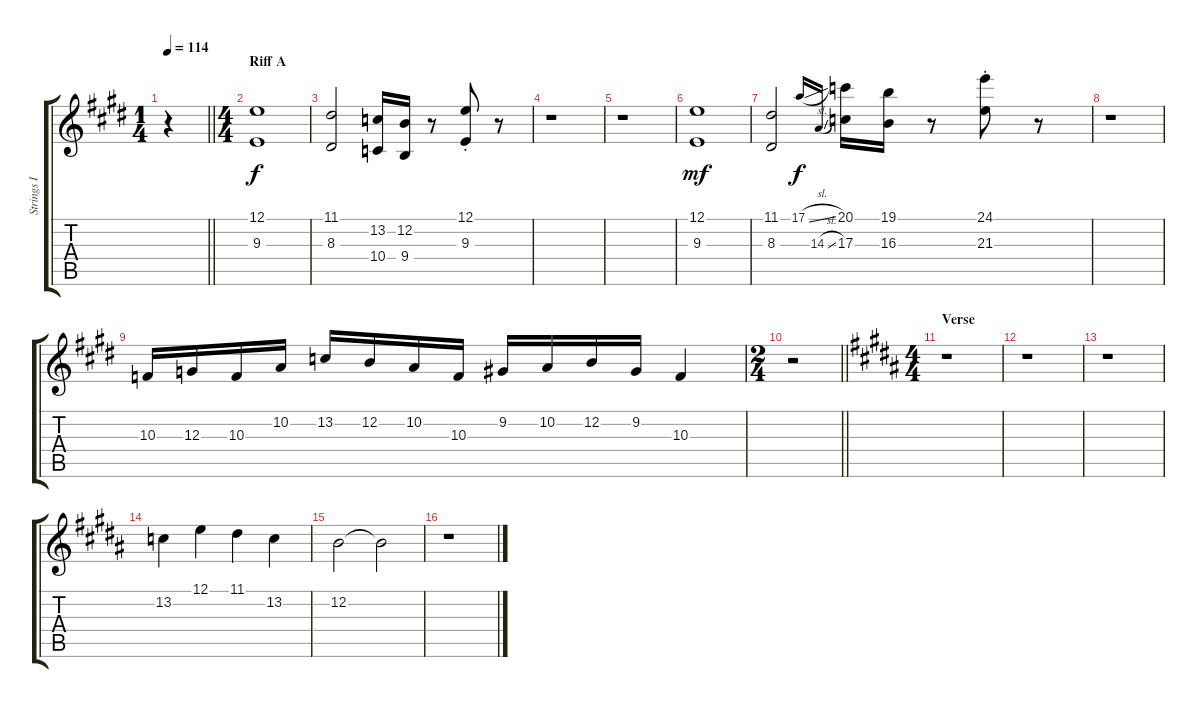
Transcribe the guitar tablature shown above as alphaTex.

\track ("Strings I" "Strings I") {instrument stringensemble1}
\staff {score tabs}
\tuning (E4 B3 G3 D3 A2 E2) {hide}
\ts (1 4)
\tempo 114
\clef g2
\barLineRight lightlight
\ks e
r.4{dy f instrument stringensemble1} |
\ts (4 4)
\section ("" "Riff A")
(12.1 9.3).1 |
(11.1 8.3).2 (13.2 10.4).16 (12.2 9.4).16 r.8 (12.1{st} 9.3{st}).8 r.8 |
r.1 |
r.1 |
(12.1 9.3).1{dy mf} |
(11.1 8.3).2 17.1{sl}.16{gr onbeat dy f} 14.3{sl}.16{gr onbeat} (20.1 17.3).16 (19.1 16.3).16 r.8 (24.1{st} 21.3{st}).8 r.8 |
r.1 |
10.3.16{balance 10} 12.3.16 10.3.16 10.2.16 13.2.16 12.2.16 10.2.16 10.3.16 9.2.16 10.2.16 12.2.16 9.2.16 10.3.4 |
\ts (2 4)
\barLineRight lightlight
r.2 |
\ts (4 4)
\section ("" "Verse")
\ks b
r.1 |
r.1 |
r.1 |
13.2.4{balance 5} 12.1.4 11.1.4 13.2.4 |
12.2.2 12.2{t}.2{volume 8} |
r.1
